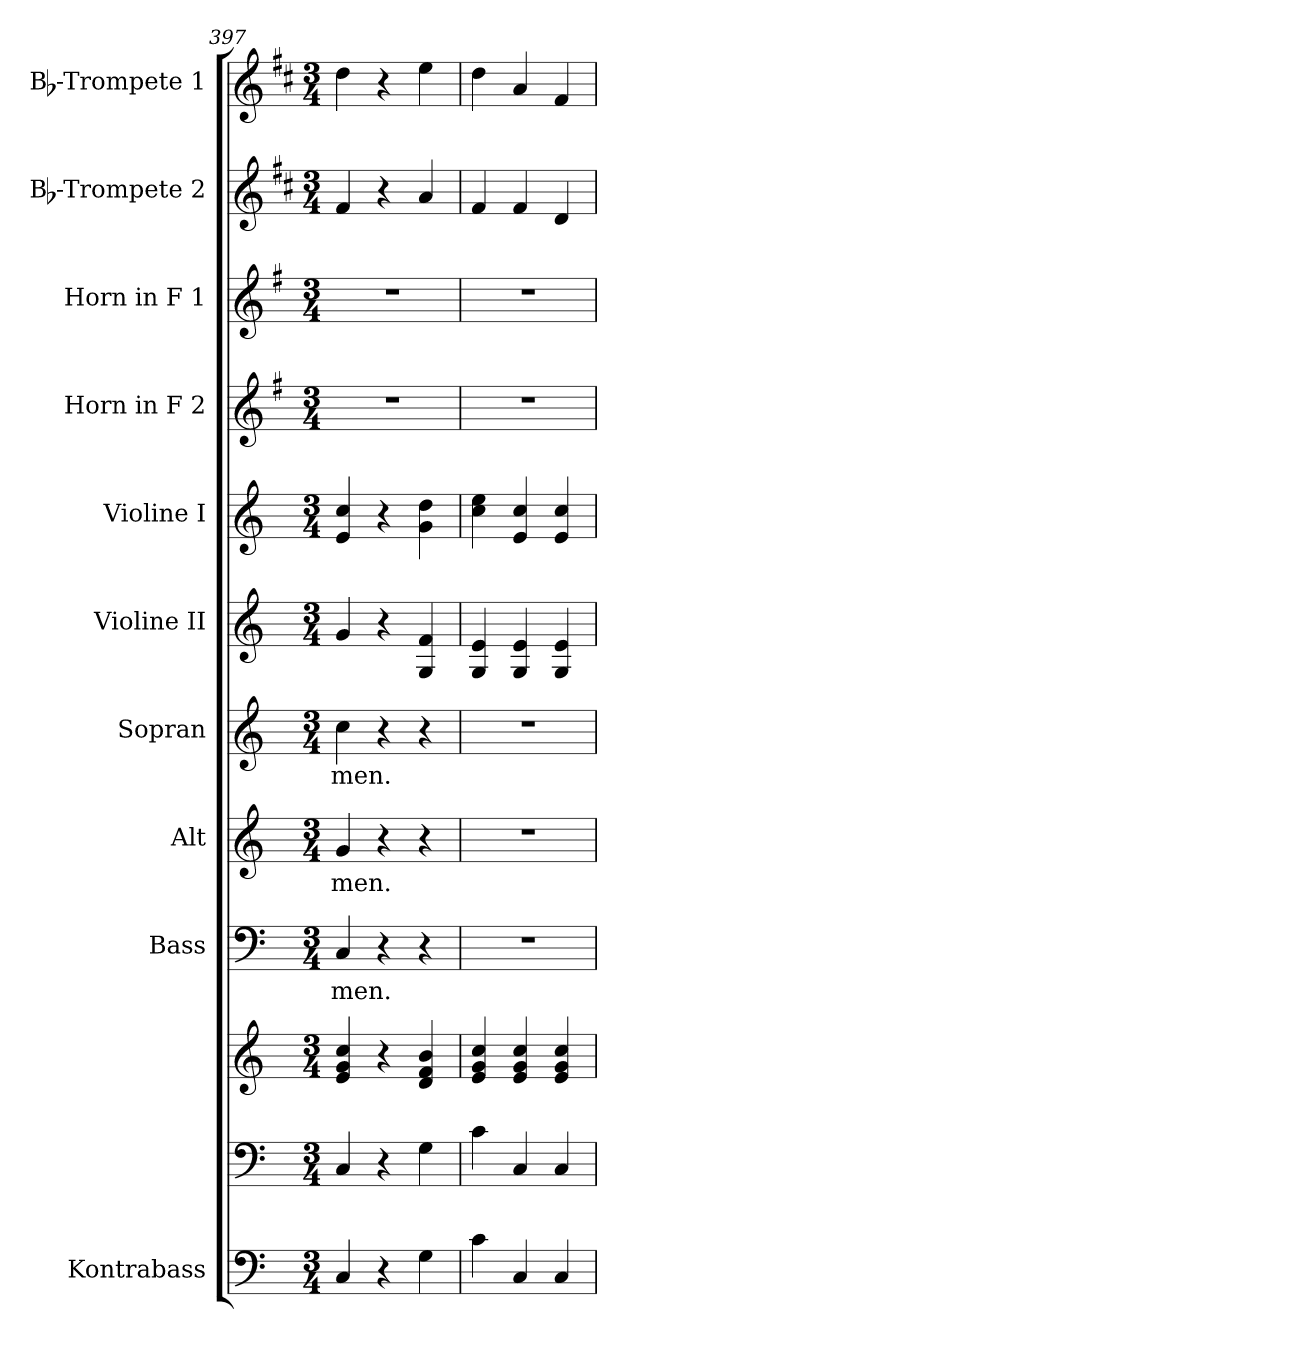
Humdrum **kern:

**kern	**kern	**kern	**kern	**text	**kern	**text	**kern	**text	**kern	**kern	**kern	**kern	**kern	**kern
*part11	*part10	*part10	*part9	*part9	*part8	*part8	*part7	*part7	*part6	*part5	*part4	*part3	*part2	*part1
*staff12	*staff11	*staff10	*staff9	*staff9	*staff8	*staff8	*staff7	*staff7	*staff6	*staff5	*staff4	*staff3	*staff2	*staff1
*I"Kontrabass	*	*	*I"Bass	*	*I"Alt	*	*I"Sopran	*	*I"Violine II	*I"Violine I	*I"Horn in F 2	*I"Horn in F 1	*I"Bb-Trompete 2	*I"Bb-Trompete 1
*I'Kb.	*	*	*I'B.	*	*I'A.	*	*I'S.	*	*I'Vl. II	*I'Vl. I	*	*	*I'Bb Trp. 2	*I'Bb Trp. 1
*clefF4	*clefF4	*clefG2	*clefF4	*	*clefG2	*	*clefG2	*	*clefG2	*clefG2	*clefG2	*clefG2	*clefG2	*clefG2
*ITrd7c12	*	*	*	*	*	*	*	*	*	*	*ITrd4c7	*ITrd4c7	*ITrd1c2	*ITrd1c2
*k[]	*k[]	*k[]	*k[]	*	*k[]	*	*k[]	*	*k[]	*k[]	*k[]	*k[]	*k[]	*k[]
*C:	*C:	*C:	*C:	*	*C:	*	*C:	*	*C:	*C:	*C:	*C:	*C:	*C:
*M3/4	*M3/4	*M3/4	*M3/4	*	*M3/4	*	*M3/4	*	*M3/4	*M3/4	*M3/4	*M3/4	*M3/4	*M3/4
=397	=397	=397	=397	=397	=397	=397	=397	=397	=397	=397	=397	=397	=397	=397
!	!	!	!	!LO:LY:b	!	!LO:LY:b	!	!LO:LY:b	!	!	!	!	!	!
4CC/	4C/	4e/ 4g/ 4cc/	4C/	-men.	4g/	-men.	4cc\	-men.	4g/	4e/ 4cc/	2.r	2.r	4e/	4cc\
4r	4r	4r	4r	.	4r	.	4r	.	4r	4r	.	.	4r	4r
4GG\	4G\	4d/ 4f/ 4b/	4r	.	4r	.	4r	.	4G/ 4f/	4g\ 4dd\	.	.	4g/	4dd\
=398	=398	=398	=398	=398	=398	=398	=398	=398	=398	=398	=398	=398	=398	=398
4C\	4c\	4e/ 4g/ 4cc/	2.r	.	2.r	.	2.r	.	4G/ 4e/	4cc\ 4ee\	2.r	2.r	4e/	4cc\
4CC/	4C/	4e/ 4g/ 4cc/	.	.	.	.	.	.	4G/ 4e/	4e/ 4cc/	.	.	4e/	4g/
4CC/	4C/	4e/ 4g/ 4cc/	.	.	.	.	.	.	4G/ 4e/	4e/ 4cc/	.	.	4c/	4e/
=	=	=	=	=	=	=	=	=	=	=	=	=	=	=
*-	*-	*-	*-	*-	*-	*-	*-	*-	*-	*-	*-	*-	*-	*-
